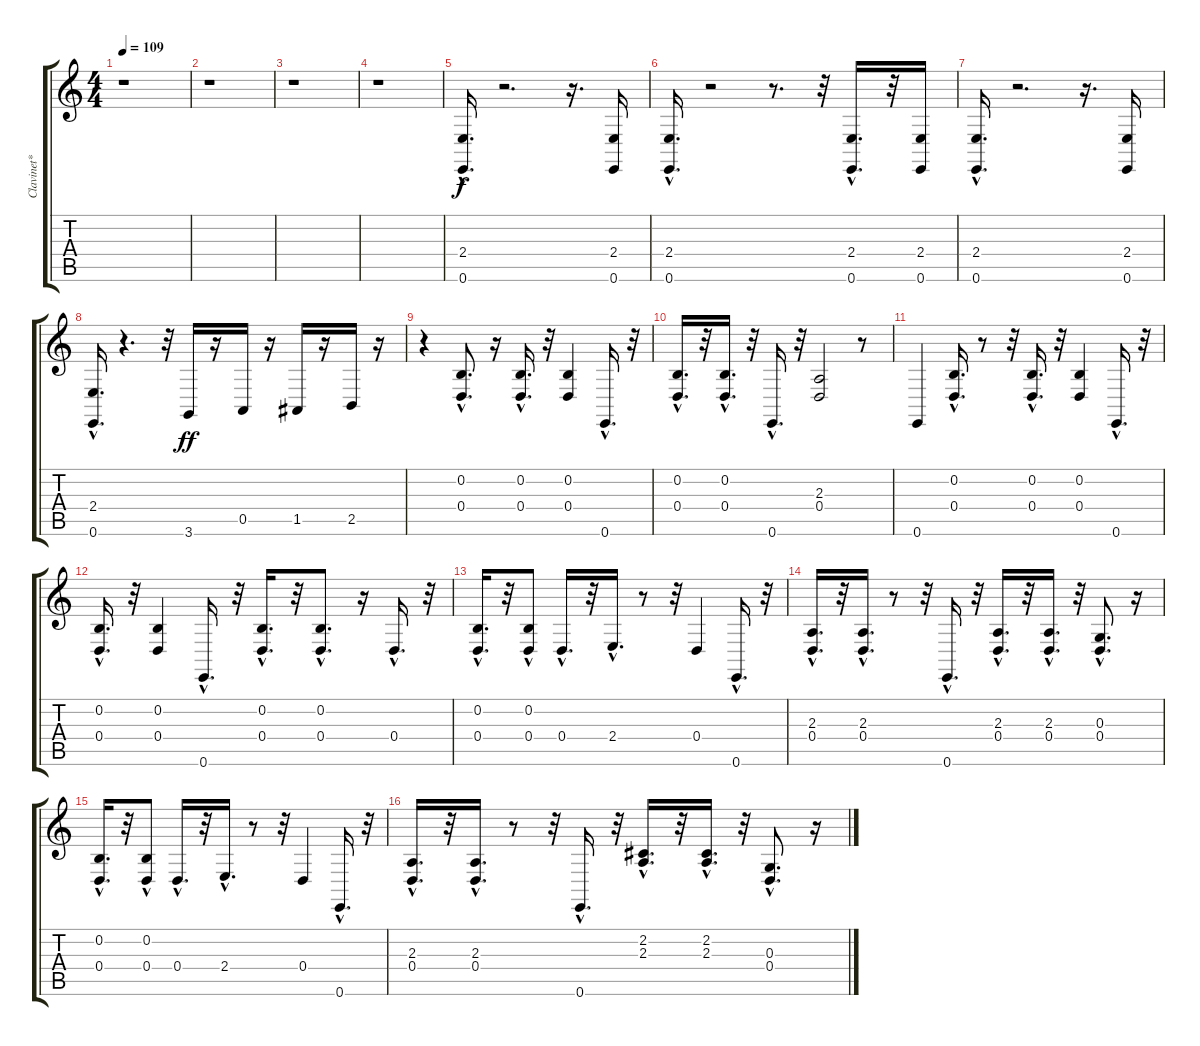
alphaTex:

\track ("Clavinet*" "Clavinet*") {instrument clavinet}
\staff {score tabs}
\tuning (E4 B3 G3 D3 A2 E2) {hide}
\ts (4 4)
\tempo 109
\clef g2
\ks c
r.1{dy f instrument clavinet} |
r.1 |
r.1 |
r.1 |
(2.4{hac} 0.6{hac}).16{d} r.2{d} r.16{d} (2.4 0.6).16 |
(2.4{hac} 0.6{hac}).16{d} r.2 r.8{d} r.32 (2.4{hac} 0.6{hac}).16{d} r.32 (2.4 0.6).16 |
(2.4{hac} 0.6{hac}).16{d} r.2{d} r.16{d} (2.4 0.6).16 |
(2.4{hac} 0.6{hac}).16{d} r.4{d} r.32 3.6.16{dy ff} r.16 0.5.16 r.16 1.5.16 r.16 2.5.16 r.16 |
r.4 (0.2{hac} 0.4{hac}).8{d} r.16 (0.2{hac} 0.4{hac}).16{d} r.32 (0.2 0.4).4 0.6{hac}.16{d} r.32 |
(0.2{hac} 0.4{hac}).16{d} r.32 (0.2{hac} 0.4{hac}).16{d} r.32 0.6{hac}.16{d} r.32 (2.3 0.4).2 r.8 |
0.6.4 (0.2{hac} 0.4{hac}).16{d} r.8 r.32 (0.2{hac} 0.4{hac}).16{d} r.32 (0.2 0.4).4 0.6{hac}.16{d} r.32 |
(0.2{hac} 0.4{hac}).16{d} r.32 (0.2 0.4).4 0.6{hac}.16{d} r.32 (0.2{hac} 0.4{hac}).16{d} r.32 (0.2{hac} 0.4{hac}).8{d} r.16 0.4{hac}.16{d} r.32 |
(0.2{hac} 0.4{hac}).16{d} r.32 (0.2{hac} 0.4{hac}).8 0.4{hac}.16{d} r.32 2.4{hac}.16{d} r.8 r.32 0.4.4 0.6{hac}.16{d} r.32 |
(2.3{hac} 0.4{hac}).16{d} r.32 (2.3{hac} 0.4{hac}).16{d} r.8 r.32 0.6{hac}.16{d} r.32 (2.3{hac} 0.4{hac}).16{d} r.32 (2.3{hac} 0.4{hac}).16{d} r.32 (0.3{hac} 0.4{hac}).8{d} r.16 |
(0.2{hac} 0.4{hac}).16{d} r.32 (0.2{hac} 0.4{hac}).8 0.4{hac}.16{d} r.32 2.4{hac}.16{d} r.8 r.32 0.4.4 0.6{hac}.16{d} r.32 |
(2.3{hac} 0.4{hac}).16{d} r.32 (2.3{hac} 0.4{hac}).16{d} r.8 r.32 0.6{hac}.16{d} r.32 (2.2{hac} 2.3{hac}).16{d} r.32 (2.2{hac} 2.3{hac}).16{d} r.32 (0.3{hac} 0.4{hac}).8{d} r.16
